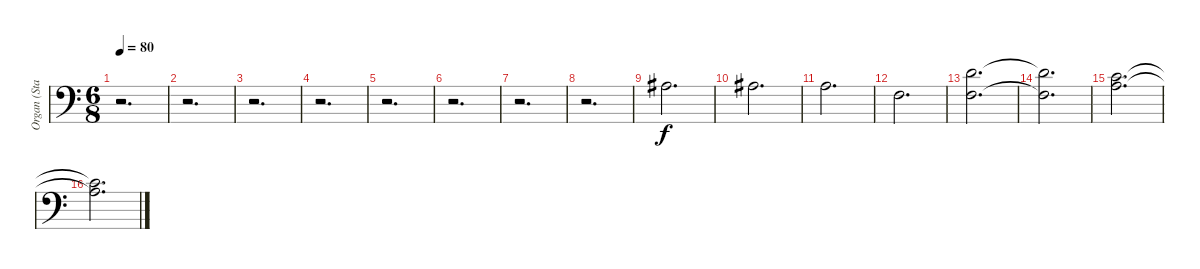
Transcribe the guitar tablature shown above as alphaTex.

\track ("Organ (Staff 2)" "Organ (Sta") {instrument rockorgan}
\staff {score}
\tuning (E4 B3 G3 D3 A2 E2 B1) {hide}
\ts (6 8)
\tempo 80
\clef f4
\ks c
r.2{d dy f} |
r.2{d} |
r.2{d} |
r.2{d} |
r.2{d} |
r.2{d} |
r.2{d} |
r.2{d} |
3.3.2{d} |
3.3.2{d} |
2.3.2{d} |
3.4.2{d} |
(3.2 3.4).2{d} |
(3.2{t} 3.4{t}).2{d} |
(1.2 2.3).2{d} |
(1.2{t} 2.3{t}).2{d}
